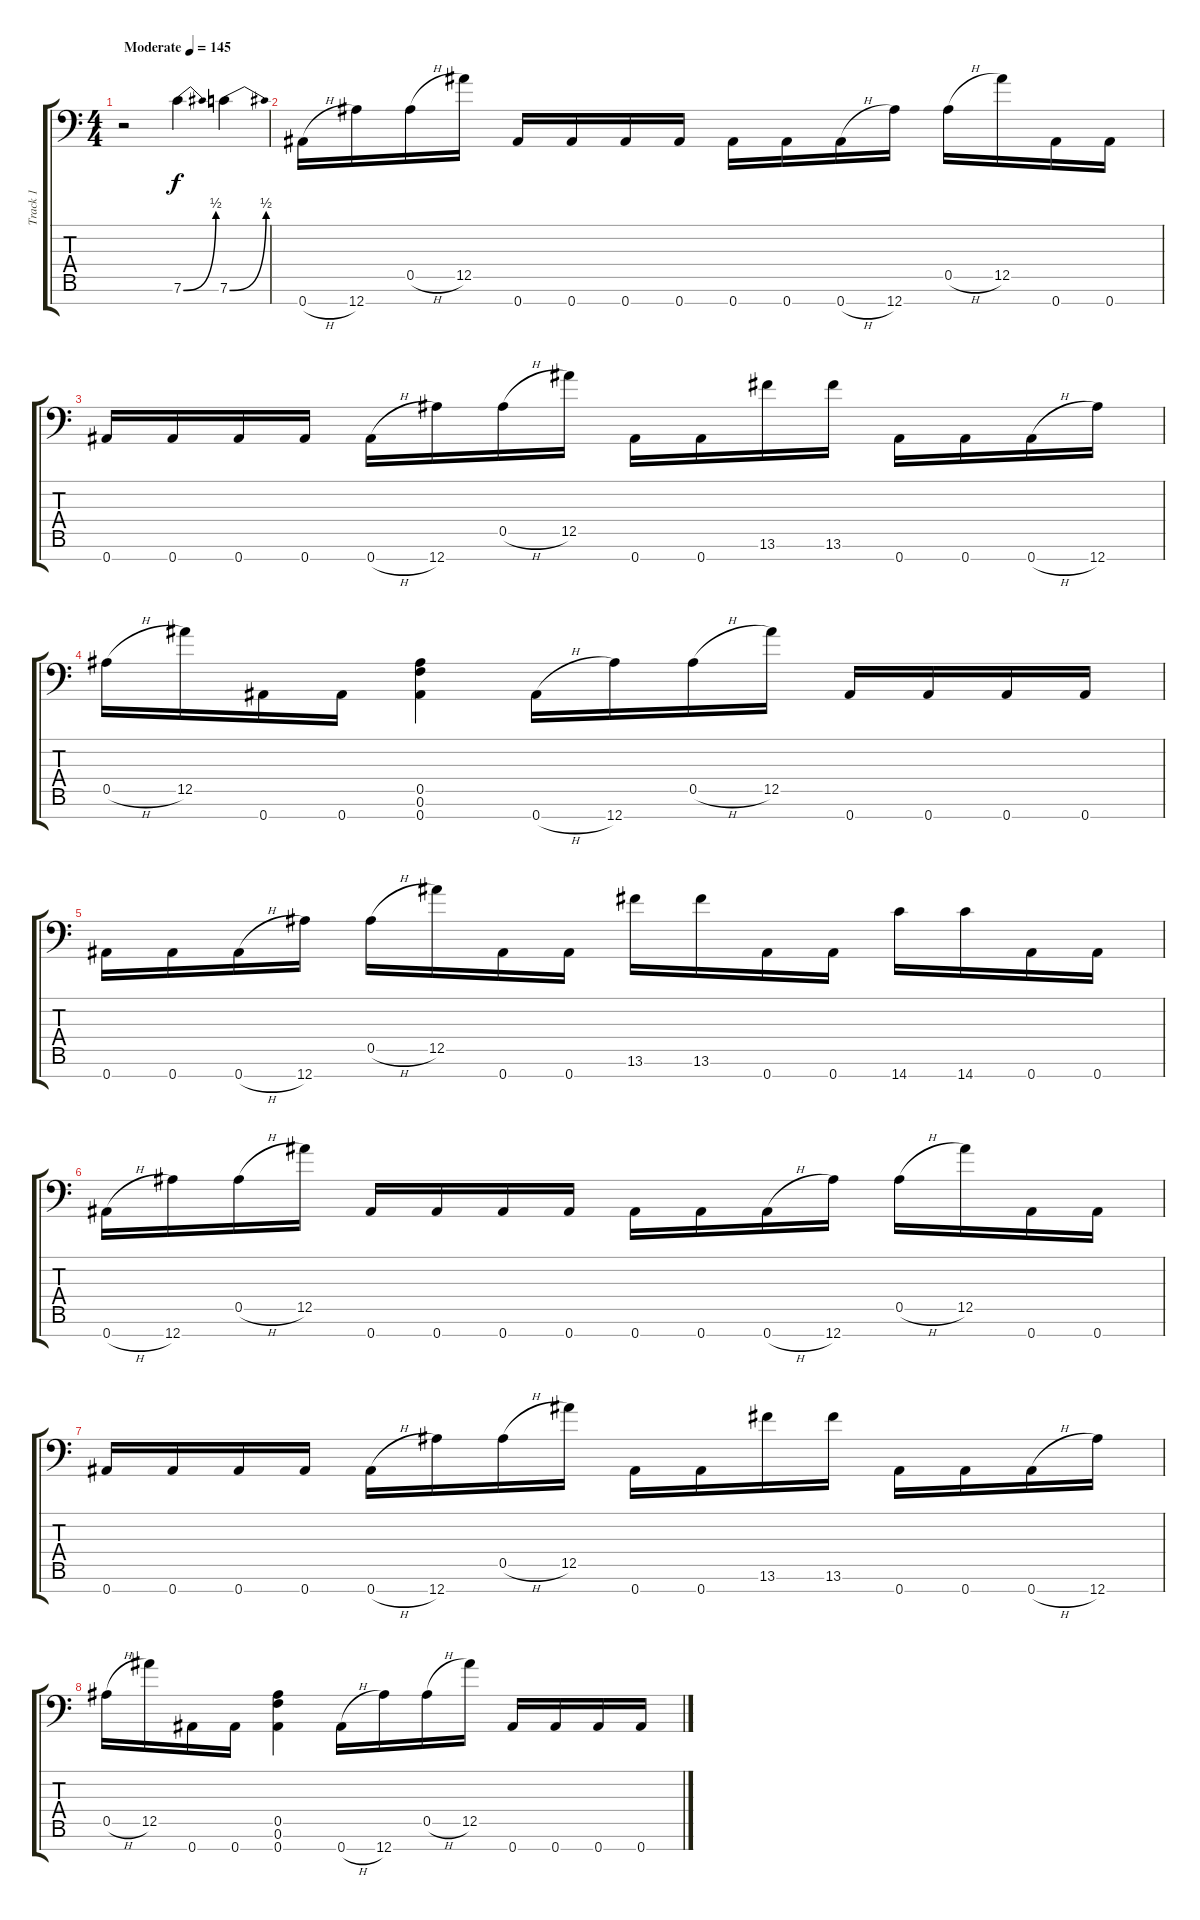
\track ("Track 1" "Track 1") {instrument distortionguitar}
\staff {score tabs}
\tuning (Eb4 Bb3 Gb3 Eb3 Bb2 F2 Bb1) {hide}
\ts (4 4)
\tempo (145 "Moderate")
\clef f4
\ks c
r.2{dy f instrument distortionguitar} 7.6{be (bend 0 0 60 2)}.4 7.6{be (bend 0 0 60 2)}.4 |
0.7{h}.16 12.7.16 0.5{h}.16 12.5.16 0.7.16 0.7.16 0.7.16 0.7.16 0.7.16 0.7.16 0.7{h}.16 12.7.16 0.5{h}.16 12.5.16 0.7.16 0.7.16 |
0.7.16 0.7.16 0.7.16 0.7.16 0.7{h}.16 12.7.16 0.5{h}.16 12.5.16 0.7.16 0.7.16 13.6.16 13.6.16 0.7.16 0.7.16 0.7{h}.16 12.7.16 |
0.5{h}.16 12.5.16 0.7.16 0.7.16 (0.5 0.6 0.7).4 0.7{h}.16 12.7.16 0.5{h}.16 12.5.16 0.7.16 0.7.16 0.7.16 0.7.16 |
0.7.16 0.7.16 0.7{h}.16 12.7.16 0.5{h}.16 12.5.16 0.7.16 0.7.16 13.6.16 13.6.16 0.7.16 0.7.16 14.7.16 14.7.16 0.7.16 0.7.16 |
0.7{h}.16 12.7.16 0.5{h}.16 12.5.16 0.7.16 0.7.16 0.7.16 0.7.16 0.7.16 0.7.16 0.7{h}.16 12.7.16 0.5{h}.16 12.5.16 0.7.16 0.7.16 |
0.7.16 0.7.16 0.7.16 0.7.16 0.7{h}.16 12.7.16 0.5{h}.16 12.5.16 0.7.16 0.7.16 13.6.16 13.6.16 0.7.16 0.7.16 0.7{h}.16 12.7.16 |
0.5{h}.16 12.5.16 0.7.16 0.7.16 (0.5 0.6 0.7).4 0.7{h}.16 12.7.16 0.5{h}.16 12.5.16 0.7.16 0.7.16 0.7.16 0.7.16
